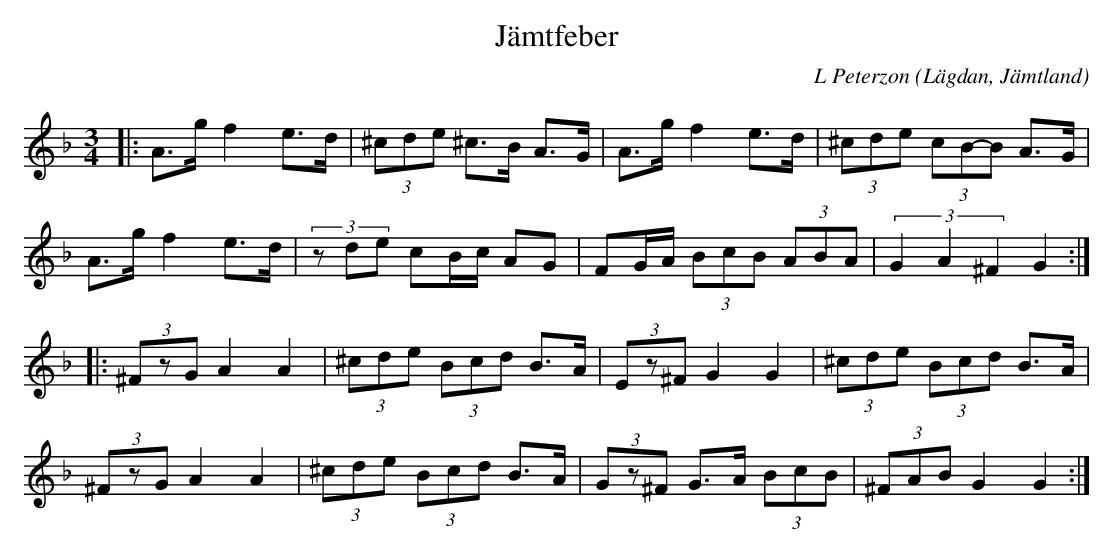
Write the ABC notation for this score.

X:1
T:Jämtfeber
C: L Peterzon
O:Lägdan, Jämtland
M:3/4
L:1/8
K:Dm
|: A>g f2 e>d|(3^cde ^c>B A>G|A>g f2 e>d|(3^cde (3cB-B A>G|
A>g f2 e>d|(3zde cB/c/ AG|FG/A/ (3BcB (3ABA|(3G2A2^F2 G2:|
|:(3^FzG A2 A2|(3^cde (3Bcd B>A|(3Ez^F G2 G2|(3^cde (3Bcd B>A|
(3^FzG A2 A2|(3^cde (3Bcd B>A| (3Gz^F G>A (3BcB|(3^FAB G2 G2:|
